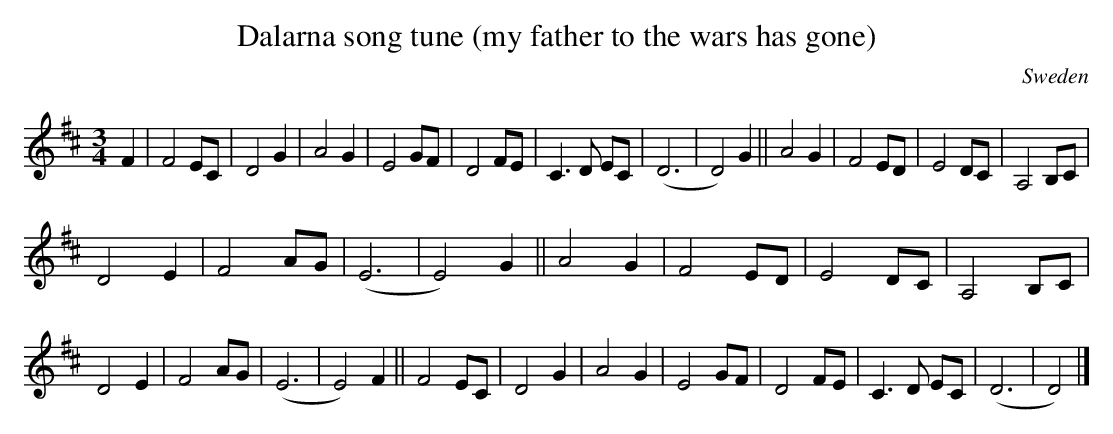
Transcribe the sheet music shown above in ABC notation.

X:1
T:Dalarna song tune (my father to the wars has gone)
O:Sweden
M:3/4
K:D
F2|\
F4 EC|D4 G2 |A4 G2|E4  GF|\
D4 FE|C3D EC|(D6  |D4) G2||\
A4 G2|F4 ED |E4 DC|A,4 B,C|
D4 E2|F4 AG |(E6  |E4) G2||\
A4 G2|F4 ED |E4 DC|A,4 B,C|
D4 E2|F4 AG |(E6  |E4) F2||\
F4 EC|D4 G2 |A4 G2|E4 GF |\
D4 FE|C3D EC|(D6  |D4)|]
